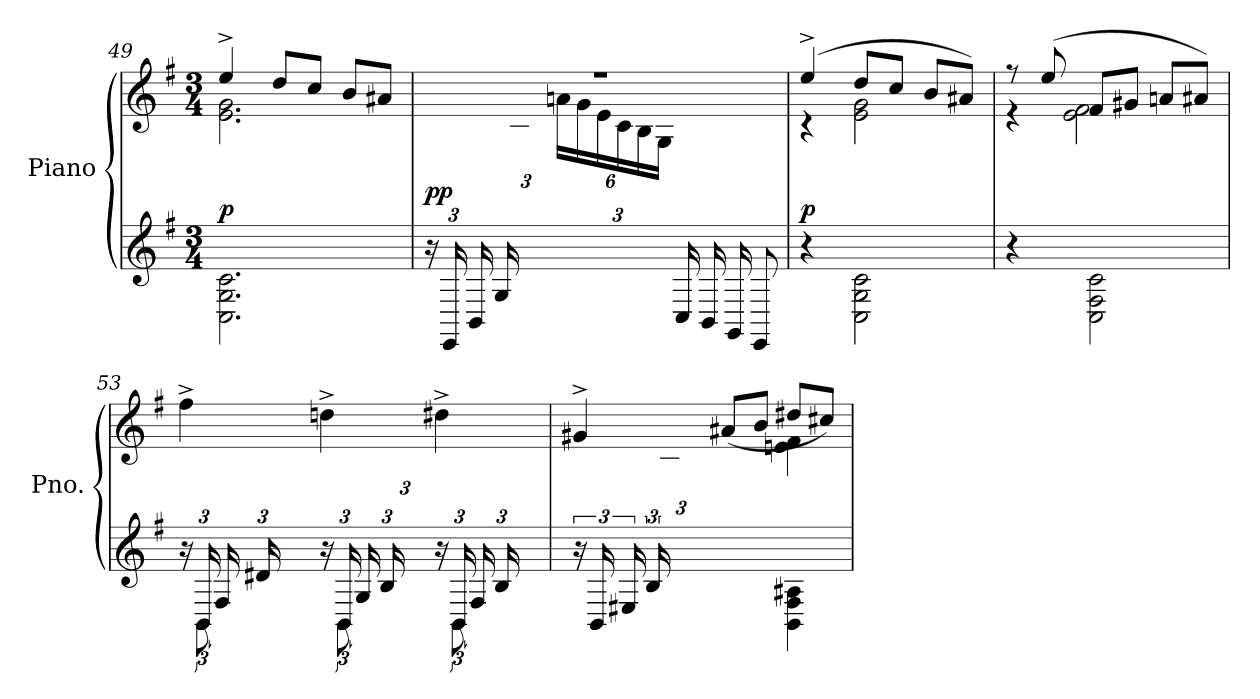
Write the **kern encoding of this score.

**kern	**kern	**dynam
*part1	*part1	*part1
*staff2	*staff1	*staff1/2
*I"Piano	*	*
*I'Pno.	*	*
*clefG2	*clefG2	*
*k[f#]	*k[f#]	*
*M3/4	*M3/4	*
=49	=49	=49
*	*^	*
!	!	!	!LO:DY:a=2
2.C\ 2.G\ 2.c\	4ee^/	2.e\ 2.g\	p
.	8dd/L	.	.
.	8cc/J	.	.
.	8b/L	.	.
.	8a#X/J	.	.
=50	=50	=50	=50
*Xbrackettup	*	*	*
!	!	!	!LO:DY:a=2
24r	2.r	6ryy	pp
24EE/LL	.	.	.
24BB/	.	.	.
24G/	.	.	.
3ryy	.	24B\	.
.	.	24e\JJ	.
*	*	*Xbrackettup	*
.	.	24an\LL	.
.	.	24g\	.
.	.	24e\	.
.	.	24c\	.
.	.	24B\	.
.	.	24G\JJ	.
24C/LL	.	4ryy	.
24BB/	.	.	.
24GG/J	.	.	.
8EE/J	.	.	.
=51	=51	=51	=51
!	!	!	!LO:DY:a=2
4r	(>4ee^/	4r	p
2C\ 2G\ 2c\	8dd/L	2e\ 2g\	.
.	8cc/J	.	.
.	8b/L	.	.
.	8a#X/J)	.	.
!!LO:LB:g=z	!!
=52	=52	=52	=52
4r	8r	4r	.
.	(>8ee/	.	.
2C\ 2F#\ 2c\	8f#/L	2e\ 2f#\	.
.	8g#X/J	.	.
.	8an/L	.	.
.	8a#X/J)	.	.
=53	=53	=53	=53
*^	*	*	*
*	*brackettup	*	*	*
24r	24ryy	4ff#^\	6ryy	.
(>24BB/LL	12BB\	.	.	.
24F#/	.	.	.	.
*Xbrackettup	*	*	*	*
24d#X/	8ryy	.	.	.
12ryy	.	.	24f#\	.
.	.	.	24b\JJ)	.
*	*brackettup	*	*	*
24r	24ryy	4ddn^\	6ryy	.
(>24BB/LL	12BB\	.	.	.
24G/	.	.	.	.
*Xbrackettup	*	*	*	*
24B/	8ryy	.	.	.
12ryy	.	.	24dn\	.
.	.	.	24g\JJ)	.
*	*brackettup	*	*	*
24r	24ryy	4dd#X^\	6ryy	.
(>24BB/LL	12BB\	.	.	.
24F#/	.	.	.	.
*Xbrackettup	*	*	*	*
24B/	8ryy	.	.	.
12ryy	.	.	24d#X\	.
.	.	.	24f#\JJ)	.
*v	*v	*	*	*
=54	=54	=54	=54
*	*	*^	*
24r	4g#X^/	2ryy	6ryy	.
(>24BB/LL	.	.	.	.
24E#X/	.	.	.	.
24B/	.	.	.	.
12ryy	.	.	24c#X\	.
.	.	.	24e#X\JJ)	.
4ryy	(>8a#X/L	.	2ryy	.
.	8b/J	.	.	.
4BB\ 4F#\ 4A#X\	8dd#X/L	4en\ 4f#\	.	.
.	8cc#X/J)	.	.	.
*	*v	*v	*v	*
=	=	=
*-	*-	*-
